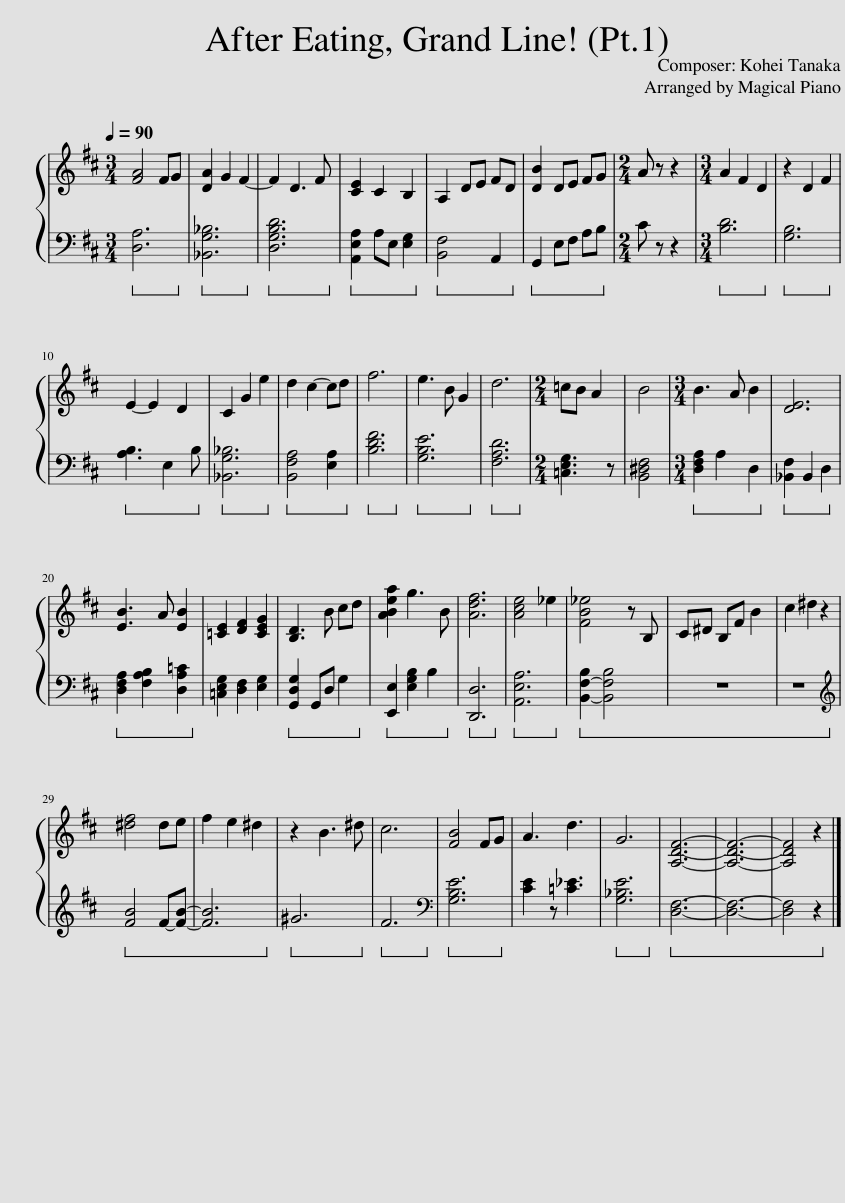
X:1
%%score { 1 | 2 }
L:1/8
Q:1/4=90
M:3/4
I:linebreak $
K:D
V:1 treble
V:2 bass
V:1
 [FA]4 FG | [DA]2 G2 F2- | F2 D3 F | [CE]2 C2 B,2 | A,2 DE FD | %5
 [DB]2 DE FG |[M:2/4] A z z2 |[M:3/4] A2 F2 D2 | z2 D2 F2 |$ E2- E2 D2 | %10
 C2 G2 e2 | d2 c2- cd | f6 | e3 B G2 | d6 | %15
[M:2/4] =cB A2 | B4 |[M:3/4] B3 A B2 | [DE]6 |$ [EB]3 A [EB]2 | %20
 [=CE]2 [DF]2 [CEG]2 | [B,D]3 B cd | [ABea]2 g3 B | [Adf]6 | [Ace]4 _e2 | %25
 [FB_e]4 z B, | C^D B,F B2 | c2 ^d2 z2 |$ [^df]4 de | f2 e2 ^d2 | %30
 z2 B3 ^d | c6 | [FB]4 FG | A3 d3 | G6 | %35
 [A,DF]6- | [A,DF]6- | [A,DF]4 z2 |] %38
V:2
!ped! [D,A,]6!ped-up! |!ped! [_B,,G,_B,]6!ped-up! |!ped! [D,G,B,D]6!ped-up! |!ped! [A,,E,A,]2 A,E, [E,G,]2!ped-up! |!ped! [B,,F,]4 A,,2!ped-up! | %5
!ped! G,,2 E,F, A,B,!ped-up! |[M:2/4] C z z2 |[M:3/4]!ped! [B,D]6!ped-up! |!ped! [G,B,]6!ped-up! |$!ped! [A,B,]3 E,2 B,!ped-up! | %10
!ped! [_B,,G,_B,]6!ped-up! |!ped! [B,,F,A,]4 [E,A,]2!ped-up! |!ped! [B,DF]6!ped-up! |!ped! [G,B,E]6!ped-up! |!ped! [F,A,D]6!ped-up! | %15
[M:2/4] [=C,E,G,]3 z | [B,,^D,F,]4 |[M:3/4]!ped! [D,F,A,]2 A,2 D,2!ped-up! |!ped! [_B,,F,]2 B,,2 D,2!ped-up! |$!ped! [D,F,A,]2 [F,A,B,]2 [D,A,=C]2!ped-up! | %20
 [=C,E,G,]2 [D,F,]2 [E,G,]2 |!ped! [G,,D,G,]2 G,,D, G,2!ped-up! |!ped! [E,,E,]2 [E,G,B,]2 B,2!ped-up! |!ped! [D,,D,]6!ped-up! |!ped! [A,,E,A,]6!ped-up! | %25
!ped! [B,,-F,-B,]2 [B,,F,B,]4 | z6 | z6!ped-up! |$[K:treble]!ped! [FB]4 F-[FB]- | [FB]6!ped-up! | %30
!ped! ^G6!ped-up! |!ped! F6!ped-up! |[K:bass]!ped! [G,B,E]6!ped-up! | [CE]2 z [=C_E]3 |!ped! [G,_B,E]6!ped-up! | %35
!ped! [D,F,]6- | [D,F,]6- | [D,F,]4 z2!ped-up! |] %38
